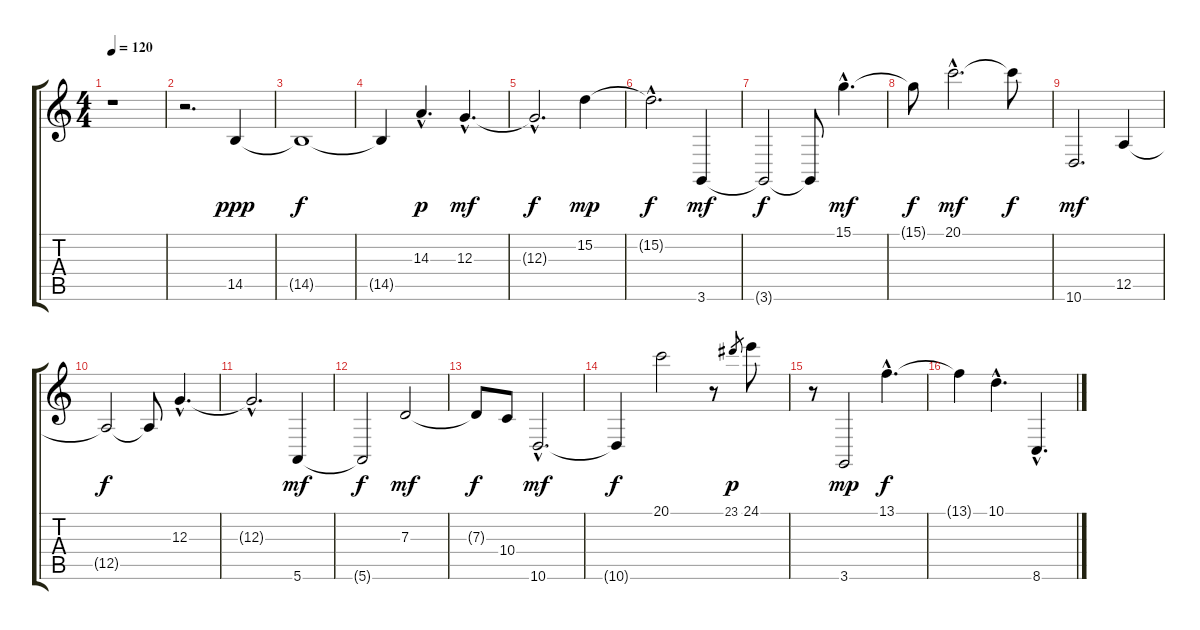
\track "" {instrument birdtweet}
\staff {score tabs}
\tuning (E4 B3 G3 D3 A2 E2) {hide}
\ts (4 4)
\tempo 120
\clef g2
\ks c
r.1{dy ppp instrument birdtweet} |
r.2{d} 14.5.4 |
14.5{t}.1{dy f} |
14.5{t}.4 14.3{hac}.4{d dy p} 12.3{hac}.4{d dy mf} |
12.3{hac t}.2{d dy f} 15.2.4{dy mp} |
15.2{hac t}.2{d dy f} 3.6.4{dy mf} |
3.6{t}.2{dy f} 3.6{t}.8 15.1{hac}.4{d dy mf} |
15.1{t}.8{dy f} 20.1{hac}.2{d dy mf} 20.1{t}.8{dy f} |
10.6.2{d dy mf} 12.5.4 |
12.5{t}.2{dy f} 12.5{t}.8 12.3{hac}.4{d} |
12.3{hac t}.2{d} 5.6.4{dy mf} |
5.6{t}.2{dy f} 7.3.2{dy mf} |
7.3{t}.8{dy f} 10.4.8 10.6{hac}.2{d dy mf} |
10.6{t}.4{dy f} 20.1.2 r.8 23.1.8{gr dy p} 24.1.8 |
r.8 3.6.2{dy mp} 13.1{hac}.4{d dy f} |
13.1{t}.4 10.1{hac}.4{d} 8.6{hac}.4{d}
